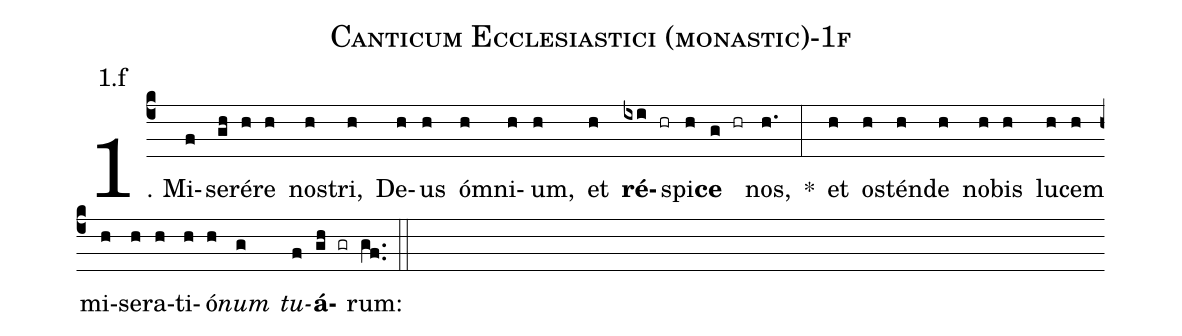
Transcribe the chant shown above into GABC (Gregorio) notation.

name: Canticum Ecclesiastici (monastic)-1f;
annotation: 1.f;
%%
(c4)1. Mi(f)se(gh)ré(h)re(h) nos(h)tri,(h) De(h)us(h) óm(h)ni(h)um,(h) et(h) <b>ré</b>(ixi hr)spi(h)<b>ce</b>(g hr) nos,(h.) *(:) et(h) os(h)tén(h)de(h) no(h)bis(h) lu(h)cem(h) mi(h)se(h)ra(h)ti(h)ó(h)<i>num</i>(g) <i>tu</i>(f)<b>á</b>(gh gr)rum:(gf..) (::)
